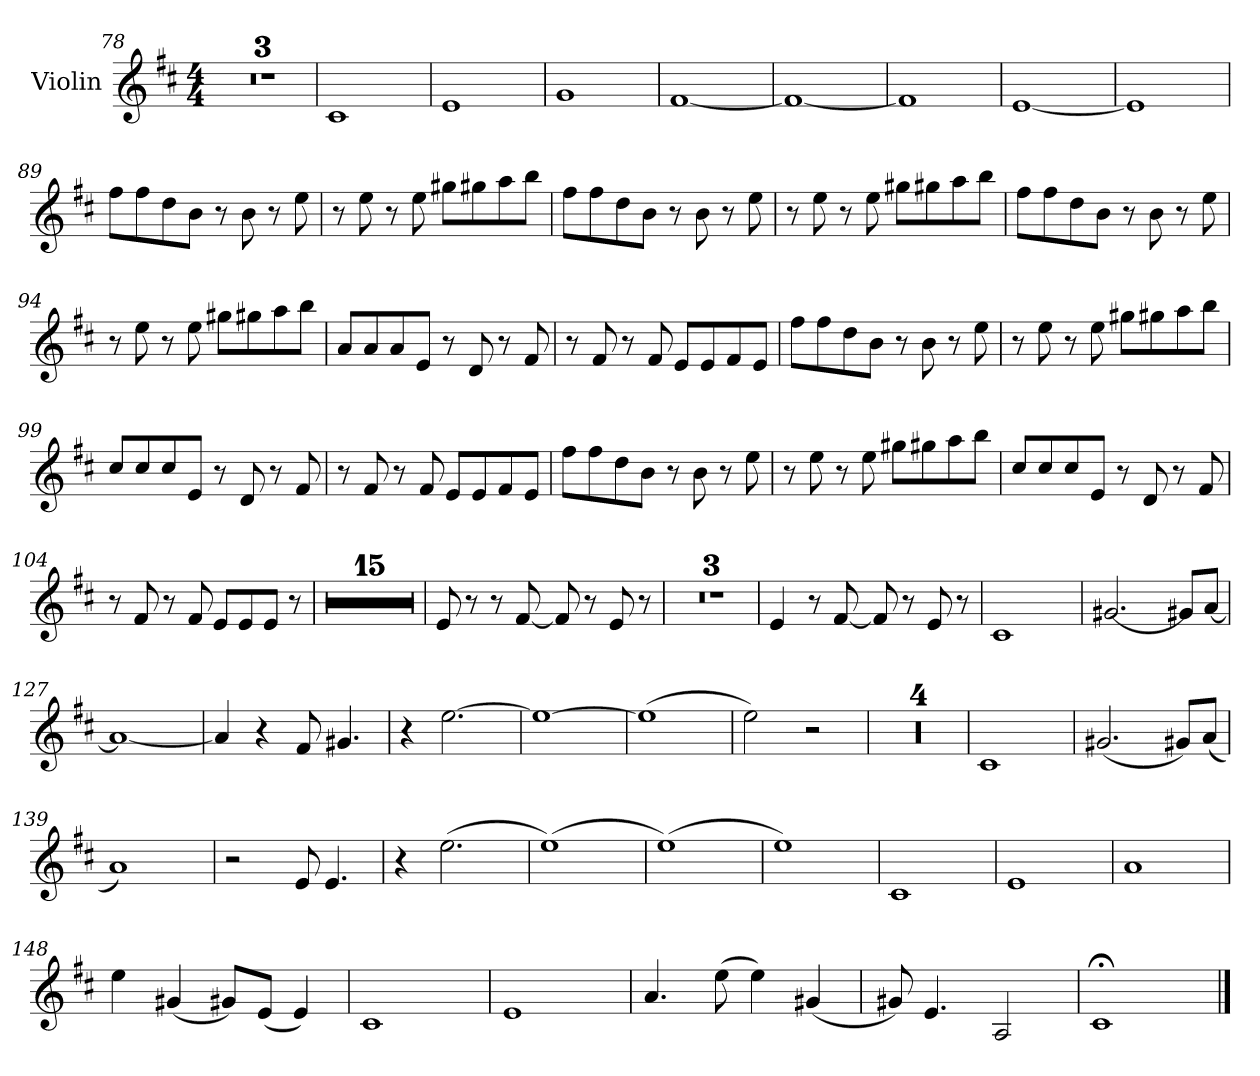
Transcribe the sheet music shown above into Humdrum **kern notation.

**kern
*part1
*staff1
*I"Violin
*I'Vln.
*clefG2
*k[f#c#]
*M4/4
=78
1r
!!LO:LB:g=z
=79
1r
=80
1r
=81
1c#
=82
1e
=83
1g
=84
[1f#
=85
1f#_
=86
1f#]
=87
[1e
=88
1e]
=89
8ff#\L
8ff#\
8dd\
8b\J
8r
8b\
8r
8ee\
=90
8r
8ee\
8r
8ee\
8gg#X\L
8gg#X\
8aa\
8bb\J
!!LO:LB:g=z
=91
8ff#\L
8ff#\
8dd\
8b\J
8r
8b\
8r
8ee\
=92
8r
8ee\
8r
8ee\
8gg#X\L
8gg#X\
8aa\
8bb\J
=93
8ff#\L
8ff#\
8dd\
8b\J
8r
8b\
8r
8ee\
=94
8r
8ee\
8r
8ee\
8gg#X\L
8gg#X\
8aa\
8bb\J
=95
8a/L
8a/
8a/
8e/J
8r
8d/
8r
8f#/
!!LO:LB:g=z
=96
8r
8f#/
8r
8f#/
8e/L
8e/
8f#/
8e/J
=97
8ff#\L
8ff#\
8dd\
8b\J
8r
8b\
8r
8ee\
=98
8r
8ee\
8r
8ee\
8gg#X\L
8gg#X\
8aa\
8bb\J
=99
8cc#/L
8cc#/
8cc#/
8e/J
8r
8d/
8r
8f#/
=100
8r
8f#/
8r
8f#/
8e/L
8e/
8f#/
8e/J
!!LO:PB:g=z
=101
8ff#\L
8ff#\
8dd\
8b\J
8r
8b\
8r
8ee\
=102
8r
8ee\
8r
8ee\
8gg#X\L
8gg#X\
8aa\
8bb\J
=103
8cc#/L
8cc#/
8cc#/
8e/J
8r
8d/
8r
8f#/
=104
8r
8f#/
8r
8f#/
8e/L
8e/
8e/J
8r
=105
1r
=106
1r
=107
1r
=108
1r
!!LO:LB:g=z
=109
1r
=110
1r
=111
1r
=112
1r
=113
1r
=114
1r
=115
1r
=116
1r
=117
1r
=118
1r
=119
1r
=120
8e/
8r
8r
[8f#/
8f#/]
8r
8e/
8r
=121
1r
=122
1r
=123
1r
!!LO:LB:g=z
=124
4e/
8r
[8f#/
8f#/]
8r
8e/
8r
=125
1c#
=126
[2.g#X/
8g#X/L]
[8a/J
=127
1a_
=128
4a/]
4r
8f#/
4.g#X/
=129
4r
[2.ee\
=130
1ee_
=131
(1ee]
=132
2ee\)
2r
=133
1r
=134
1r
=135
1r
!!LO:LB:g=z
=136
1r
=137
1c#
=138
(2.g#X/
8g#X/L)
(8a/J
=139
1a)
=140
2r
8e/
4.e/
=141
4r
(2.ee\
=142
(1ee)
=143
(1ee)
=144
1ee)
=145
1c#
=146
1e
=147
1a
=148
4ee\
(4g#X/
8g#X/L)
(8e/J
4e/)
!!LO:LB:g=z
=149
1c#
=150
1e
=151
4.a/
(8ee\
4ee\)
(4g#X/
=152
8g#X/)
4.e/
2A/
=153
1c#;<
==
*-
